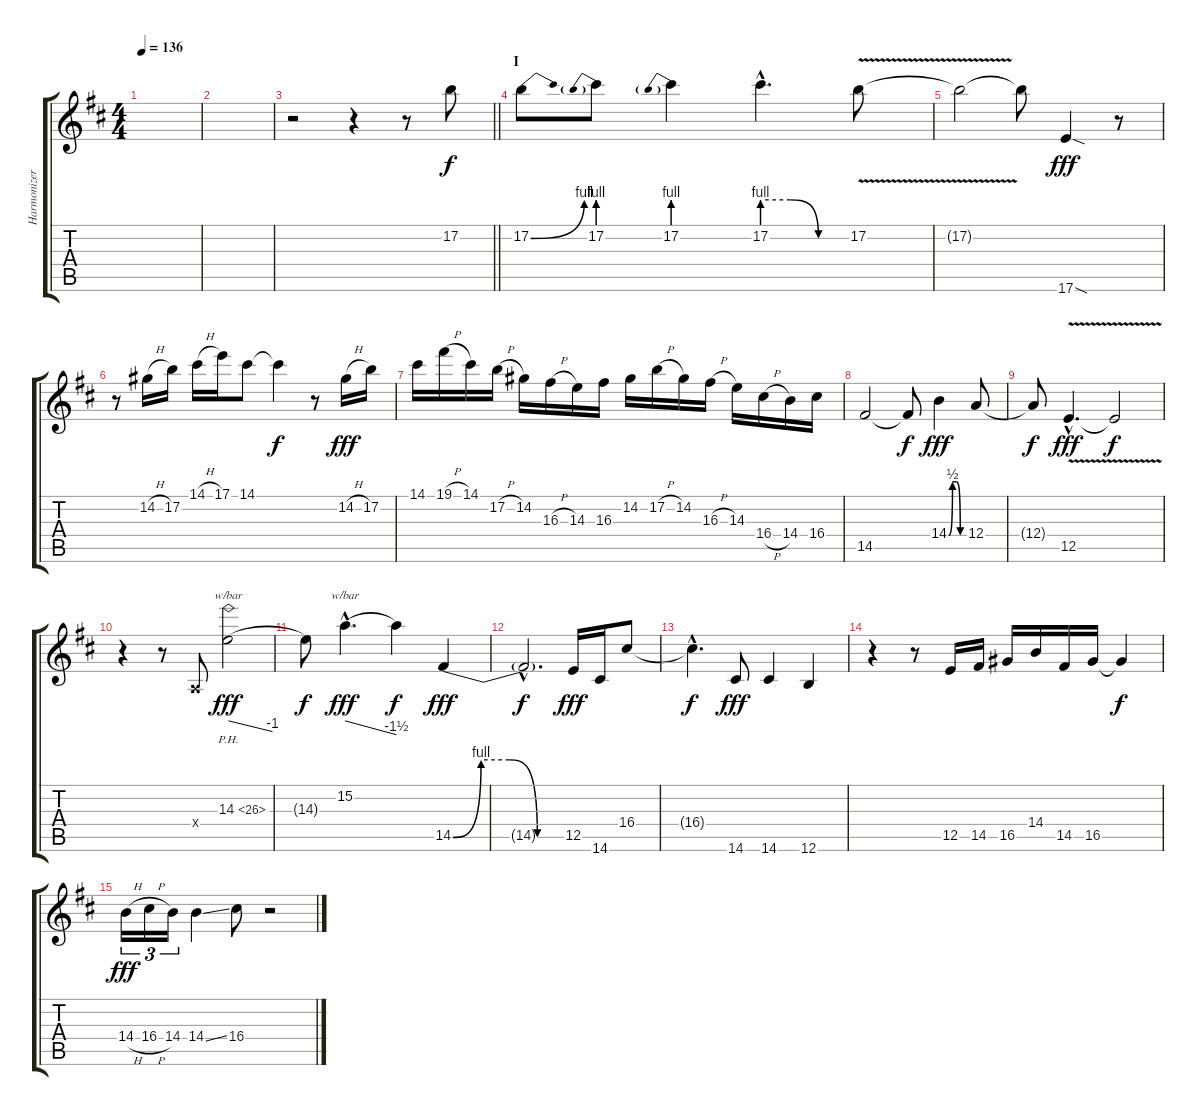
\track ("Harmonizer (fifth up)" "Harmonizer") {instrument lead5charang}
\staff {score tabs}
\tuning (B4 Gb4 D4 A3 E3 B2) {hide}
\ts (4 4)
\tempo 136
\clef g2
\ks d
|
|
\barLineRight lightlight
r.2 r.4 r.8 17.2.8 |
\section ("" "I")
17.2{be (bend 0 0 60 4)}.8 17.2{be (prebend 0 4 60 4)}.8 17.2{be (prebend 0 4 60 4)}.4 17.2{be (custom 0 4 20 4 40 0 60 0) hac}.4{d} 17.2{v}.8 |
17.2{t}.2{dy f} 17.2{t}.8 17.6{sod}.4{dy fff} r.8 |
r.8 14.2{h}.16 17.2.16 14.1{h}.16 17.1.16 14.1.8 14.1{t}.4{dy f} r.8 14.2{h}.16{dy fff} 17.2.16 |
14.1.16 19.1{h}.16 14.1.16 17.2{h}.16 14.2.16 16.3{h}.16 14.3.16 16.3.16 14.2.16 17.2{h}.16 14.2.16 16.3{h}.16 14.3.16 16.4{h}.16 14.4.16 16.4.16 |
14.5.2 14.5{t}.8{dy f} 14.4{be (custom 0 0 15 2 30 2 45 0 60 0)}.4{dy fff} 12.4.8 |
12.4{t}.8{dy f} 12.5{v hac}.4{d dy fff} 12.5{t}.2{dy f} |
r.4 r.8 0.4{x}.8 14.3{ph 12}.2{tbe (dive default 0 0 60 -4) dy fff} |
14.3{t}.8{dy f} 15.2{hac}.4{d tbe (dive default 0 0 60 -6) dy fff} 15.2{t}.4{dy f} 14.5{be (custom 0 0 15 4 30 4 45 0 60 0)}.4{dy fff} |
14.5{hac t}.2{d dy f} 12.5.16{dy fff} 14.6.16 16.4.8 |
16.4{hac t}.4{d dy f} 14.6.8{dy fff} 14.6.4 12.6.4 |
r.4 r.8 12.5.16 14.5.16 16.5.16 14.4.16 14.5.16 16.5.16 16.5{t}.4{dy f} |
14.4{h}.16{tu (3 2) dy fff} 16.4{h}.16{tu (3 2)} 14.4.16{tu (3 2)} 14.4{ss}.4 16.4.8 r.2
